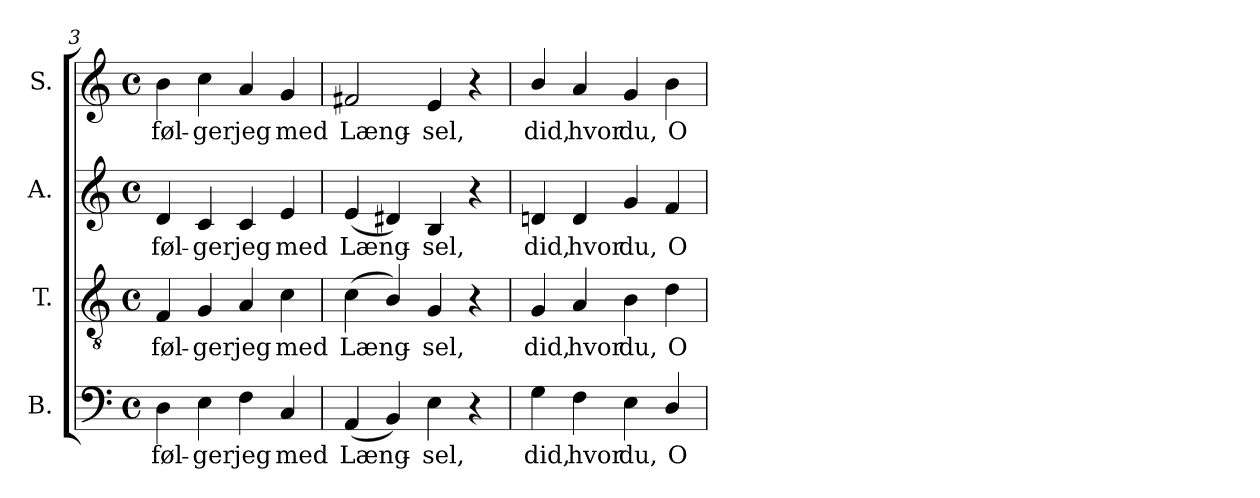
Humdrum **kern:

**kern	**text	**kern	**text	**kern	**text	**kern	**text
*part4	*part4	*part3	*part3	*part2	*part2	*part1	*part1
*staff4	*staff4	*staff3	*staff3	*staff2	*staff2	*staff1	*staff1
*I"B.	*	*I"T.	*	*I"A.	*	*I"S.	*
*I'B.	*	*I'T.	*	*I'A.	*	*I'S.	*
*clefF4	*	*clefGv2	*	*clefG2	*	*clefG2	*
*	*	*ITrd7c12	*	*	*	*	*
*k[]	*	*k[]	*	*k[]	*	*k[]	*
*C:	*	*C:	*	*C:	*	*C:	*
*M4/4	*	*M4/4	*	*M4/4	*	*M4/4	*
*met(c)	*	*met(c)	*	*met(c)	*	*met(c)	*
=3	=3	=3	=3	=3	=3	=3	=3
!	!LO:LY:b:color=#000000	!	!	!	!	!	!
!	!	!	!LO:LY:b:color=#000000	!	!	!	!
!	!	!	!	!	!LO:LY:b:color=#000000	!	!
!	!	!	!	!	!	!	!LO:LY:b:color=#000000
4Di\	føl-	4FFi/	føl-	4di/	føl-	4bi\	føl-
!	!LO:LY:b:color=#000000	!	!	!	!	!	!
!	!	!	!LO:LY:b:color=#000000	!	!	!	!
!	!	!	!	!	!LO:LY:b:color=#000000	!	!
!	!	!	!	!	!	!	!LO:LY:b:color=#000000
4Ei\	-ger	4GGi/	-ger	4ci/	-ger	4cci\	-ger
!	!LO:LY:b:color=#000000	!	!	!	!	!	!
!	!	!	!LO:LY:b:color=#000000	!	!	!	!
!	!	!	!	!	!LO:LY:b:color=#000000	!	!
!	!	!	!	!	!	!	!LO:LY:b:color=#000000
4Fi\	jeg	4AAi/	jeg	4ci/	jeg	4ai/	jeg
!	!LO:LY:b:color=#000000	!	!	!	!	!	!
!	!	!	!LO:LY:b:color=#000000	!	!	!	!
!	!	!	!	!	!LO:LY:b:color=#000000	!	!
!	!	!	!	!	!	!	!LO:LY:b:color=#000000
4Ci/	med	4Ci\	med	4ei/	med	4gi/	med
=4	=4	=4	=4	=4	=4	=4	=4
!	!LO:LY:b:color=#000000	!	!	!	!	!	!
!	!	!	!LO:LY:b:color=#000000	!	!	!	!
!	!	!	!	!	!LO:LY:b:color=#000000	!	!
!	!	!	!	!	!	!	!LO:LY:b:color=#000000
(4AAi/	Læng-	(4Ci\	Læng-	(4ei/	Læng-	2f#Xi/	Læng-
4BBi/)	.	4BBi/)	.	4d#Xi/)	.	.	.
!	!LO:LY:b:color=#000000	!	!	!	!	!	!
!	!	!	!LO:LY:b:color=#000000	!	!	!	!
!	!	!	!	!	!LO:LY:b:color=#000000	!	!
!	!	!	!	!	!	!	!LO:LY:b:color=#000000
4Ei\	-sel,	4GGi/	-sel,	4Bi/	-sel,	4ei/	-sel,
4r	.	4r	.	4r	.	4r	.
!!LO:LB:g=z
=5	=5	=5	=5	=5	=5	=5	=5
!	!LO:LY:b:color=#000000	!	!	!	!	!	!
!	!	!	!LO:LY:b:color=#000000	!	!	!	!
!	!	!	!	!	!LO:LY:b:color=#000000	!	!
!	!	!	!	!	!	!	!LO:LY:b:color=#000000
4Gi\	did,	4GGi/	did,	4dni/	did,	4bi/	did,
!	!LO:LY:b:color=#000000	!	!	!	!	!	!
!	!	!	!LO:LY:b:color=#000000	!	!	!	!
!	!	!	!	!	!LO:LY:b:color=#000000	!	!
!	!	!	!	!	!	!	!LO:LY:b:color=#000000
4Fi\	hvor	4AAi/	hvor	4di/	hvor	4ai/	hvor
!	!LO:LY:b:color=#000000	!	!	!	!	!	!
!	!	!	!LO:LY:b:color=#000000	!	!	!	!
!	!	!	!	!	!LO:LY:b:color=#000000	!	!
!	!	!	!	!	!	!	!LO:LY:b:color=#000000
4Ei\	du,	4BBi\	du,	4gi/	du,	4gi/	du,
!	!LO:LY:b:color=#000000	!	!	!	!	!	!
!	!	!	!LO:LY:b:color=#000000	!	!	!	!
!	!	!	!	!	!LO:LY:b:color=#000000	!	!
!	!	!	!	!	!	!	!LO:LY:b:color=#000000
4Di/	O	4Di\	O	4fi/	O	4bi\	O
=	=	=	=	=	=	=	=
*-	*-	*-	*-	*-	*-	*-	*-
